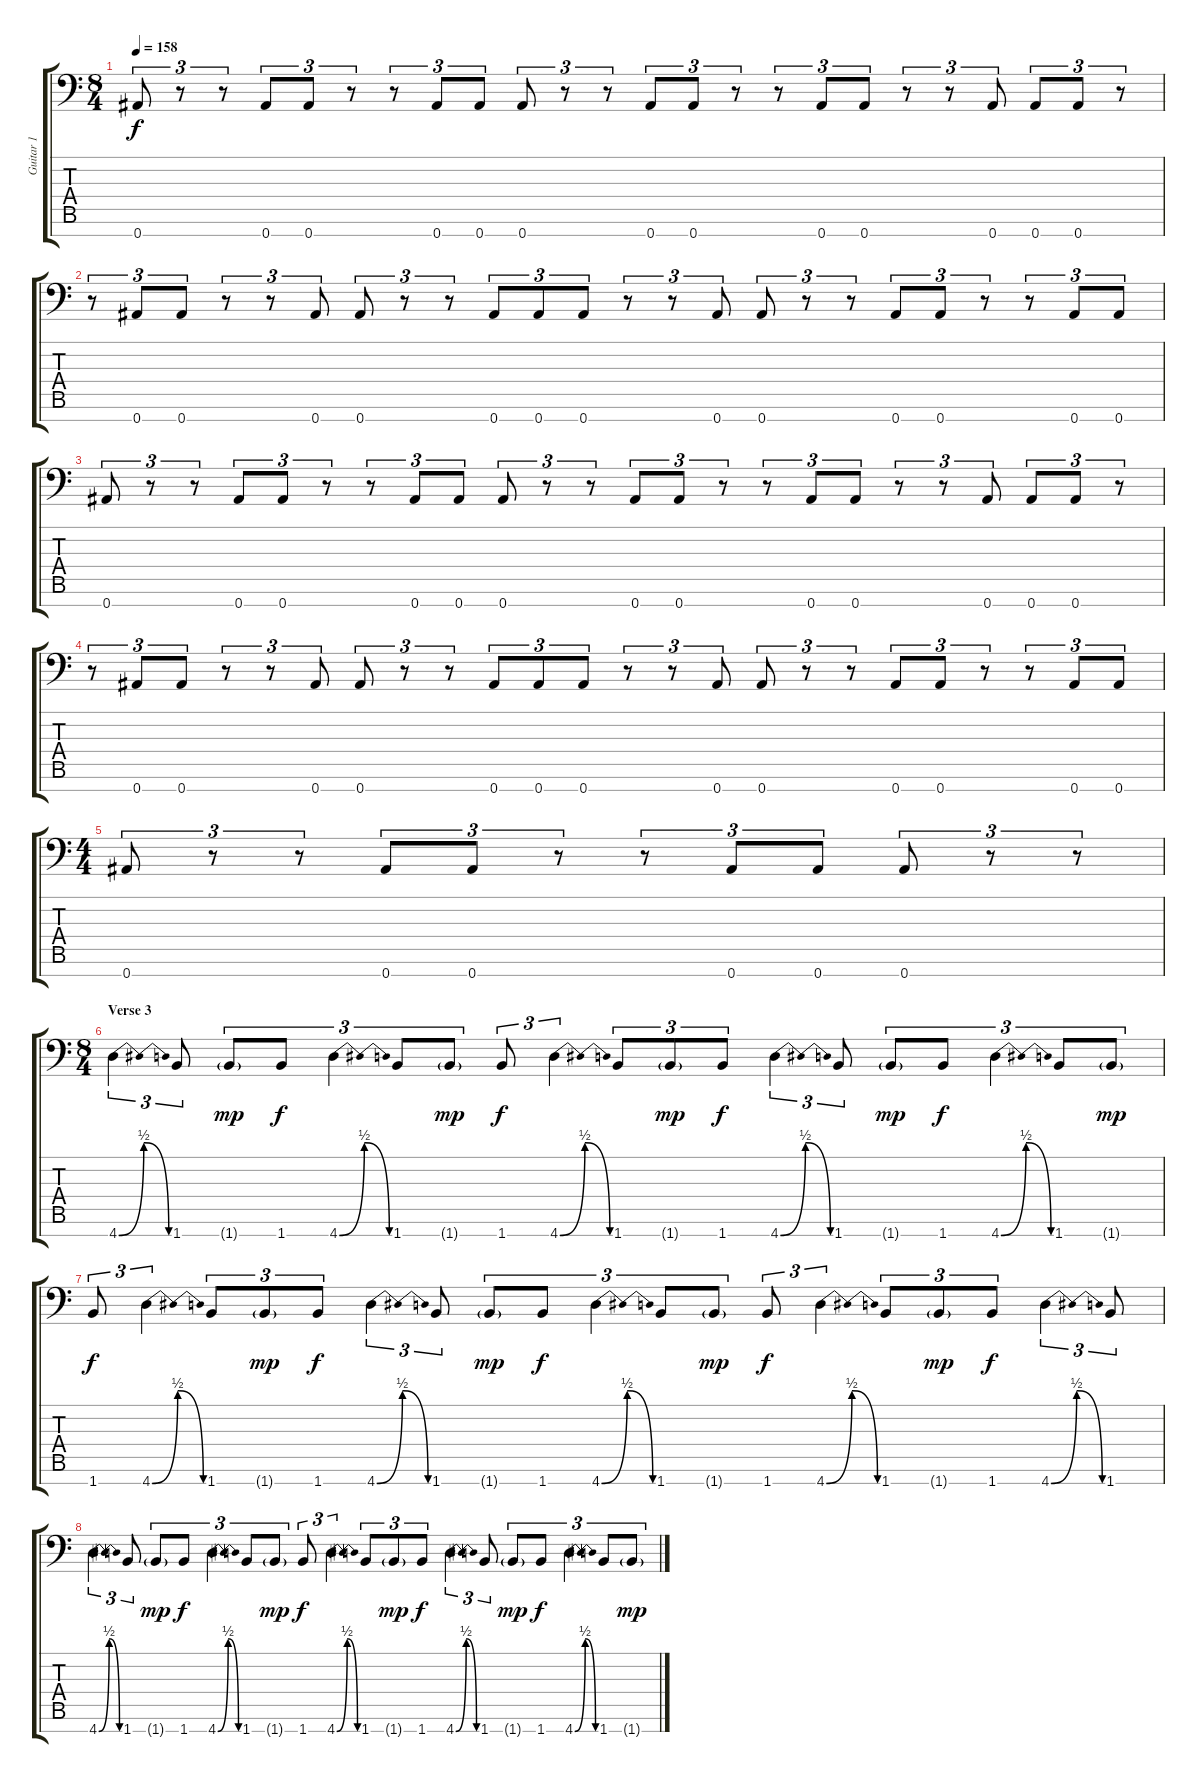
\track ("Guitar 1" "Guitar 1") {instrument acousticguitarsteel}
\staff {score tabs}
\tuning (Eb4 Bb3 Gb3 Db3 Ab2 Eb2 Bb1) {hide}
\ts (8 4)
\tempo 158
\clef f4
\ks c
0.7.8{tu (3 2) dy f} r.8{tu (3 2)} r.8{tu (3 2)} 0.7.8{tu (3 2)} 0.7.8{tu (3 2)} r.8{tu (3 2)} r.8{tu (3 2)} 0.7.8{tu (3 2)} 0.7.8{tu (3 2)} 0.7.8{tu (3 2)} r.8{tu (3 2)} r.8{tu (3 2)} 0.7.8{tu (3 2)} 0.7.8{tu (3 2)} r.8{tu (3 2)} r.8{tu (3 2)} 0.7.8{tu (3 2)} 0.7.8{tu (3 2)} r.8{tu (3 2)} r.8{tu (3 2)} 0.7.8{tu (3 2)} 0.7.8{tu (3 2)} 0.7.8{tu (3 2)} r.8{tu (3 2)} |
r.8{tu (3 2)} 0.7.8{tu (3 2)} 0.7.8{tu (3 2)} r.8{tu (3 2)} r.8{tu (3 2)} 0.7.8{tu (3 2)} 0.7.8{tu (3 2)} r.8{tu (3 2)} r.8{tu (3 2)} 0.7.8{tu (3 2)} 0.7.8{tu (3 2)} 0.7.8{tu (3 2)} r.8{tu (3 2)} r.8{tu (3 2)} 0.7.8{tu (3 2)} 0.7.8{tu (3 2)} r.8{tu (3 2)} r.8{tu (3 2)} 0.7.8{tu (3 2)} 0.7.8{tu (3 2)} r.8{tu (3 2)} r.8{tu (3 2)} 0.7.8{tu (3 2)} 0.7.8{tu (3 2)} |
0.7.8{tu (3 2)} r.8{tu (3 2)} r.8{tu (3 2)} 0.7.8{tu (3 2)} 0.7.8{tu (3 2)} r.8{tu (3 2)} r.8{tu (3 2)} 0.7.8{tu (3 2)} 0.7.8{tu (3 2)} 0.7.8{tu (3 2)} r.8{tu (3 2)} r.8{tu (3 2)} 0.7.8{tu (3 2)} 0.7.8{tu (3 2)} r.8{tu (3 2)} r.8{tu (3 2)} 0.7.8{tu (3 2)} 0.7.8{tu (3 2)} r.8{tu (3 2)} r.8{tu (3 2)} 0.7.8{tu (3 2)} 0.7.8{tu (3 2)} 0.7.8{tu (3 2)} r.8{tu (3 2)} |
r.8{tu (3 2)} 0.7.8{tu (3 2)} 0.7.8{tu (3 2)} r.8{tu (3 2)} r.8{tu (3 2)} 0.7.8{tu (3 2)} 0.7.8{tu (3 2)} r.8{tu (3 2)} r.8{tu (3 2)} 0.7.8{tu (3 2)} 0.7.8{tu (3 2)} 0.7.8{tu (3 2)} r.8{tu (3 2)} r.8{tu (3 2)} 0.7.8{tu (3 2)} 0.7.8{tu (3 2)} r.8{tu (3 2)} r.8{tu (3 2)} 0.7.8{tu (3 2)} 0.7.8{tu (3 2)} r.8{tu (3 2)} r.8{tu (3 2)} 0.7.8{tu (3 2)} 0.7.8{tu (3 2)} |
\ts (4 4)
0.7.8{tu (3 2)} r.8{tu (3 2)} r.8{tu (3 2)} 0.7.8{tu (3 2)} 0.7.8{tu (3 2)} r.8{tu (3 2)} r.8{tu (3 2)} 0.7.8{tu (3 2)} 0.7.8{tu (3 2)} 0.7.8{tu (3 2)} r.8{tu (3 2)} r.8{tu (3 2)} |
\ts (8 4)
\section ("" "Verse 3")
4.7{be (bendrelease 0 0 30 2 30 2 60 0)}.4{tu (3 2)} 1.7.8{tu (3 2)} 1.7{g}.8{tu (3 2) dy mp} 1.7.8{tu (3 2) dy f} 4.7{be (bendrelease 0 0 30 2 30 2 60 0)}.4{tu (3 2)} 1.7.8{tu (3 2)} 1.7{g}.8{tu (3 2) dy mp} 1.7.8{tu (3 2) dy f} 4.7{be (bendrelease 0 0 30 2 30 2 60 0)}.4{tu (3 2)} 1.7.8{tu (3 2)} 1.7{g}.8{tu (3 2) dy mp} 1.7.8{tu (3 2) dy f} 4.7{be (bendrelease 0 0 30 2 30 2 60 0)}.4{tu (3 2)} 1.7.8{tu (3 2)} 1.7{g}.8{tu (3 2) dy mp} 1.7.8{tu (3 2) dy f} 4.7{be (bendrelease 0 0 30 2 30 2 60 0)}.4{tu (3 2)} 1.7.8{tu (3 2)} 1.7{g}.8{tu (3 2) dy mp} |
1.7.8{tu (3 2) dy f} 4.7{be (bendrelease 0 0 30 2 30 2 60 0)}.4{tu (3 2)} 1.7.8{tu (3 2)} 1.7{g}.8{tu (3 2) dy mp} 1.7.8{tu (3 2) dy f} 4.7{be (bendrelease 0 0 30 2 30 2 60 0)}.4{tu (3 2)} 1.7.8{tu (3 2)} 1.7{g}.8{tu (3 2) dy mp} 1.7.8{tu (3 2) dy f} 4.7{be (bendrelease 0 0 30 2 30 2 60 0)}.4{tu (3 2)} 1.7.8{tu (3 2)} 1.7{g}.8{tu (3 2) dy mp} 1.7.8{tu (3 2) dy f} 4.7{be (bendrelease 0 0 30 2 30 2 60 0)}.4{tu (3 2)} 1.7.8{tu (3 2)} 1.7{g}.8{tu (3 2) dy mp} 1.7.8{tu (3 2) dy f} 4.7{be (bendrelease 0 0 30 2 30 2 60 0)}.4{tu (3 2)} 1.7.8{tu (3 2)} |
4.7{be (bendrelease 0 0 30 2 30 2 60 0)}.4{tu (3 2)} 1.7.8{tu (3 2)} 1.7{g}.8{tu (3 2) dy mp} 1.7.8{tu (3 2) dy f} 4.7{be (bendrelease 0 0 30 2 30 2 60 0)}.4{tu (3 2)} 1.7.8{tu (3 2)} 1.7{g}.8{tu (3 2) dy mp} 1.7.8{tu (3 2) dy f} 4.7{be (bendrelease 0 0 30 2 30 2 60 0)}.4{tu (3 2)} 1.7.8{tu (3 2)} 1.7{g}.8{tu (3 2) dy mp} 1.7.8{tu (3 2) dy f} 4.7{be (bendrelease 0 0 30 2 30 2 60 0)}.4{tu (3 2)} 1.7.8{tu (3 2)} 1.7{g}.8{tu (3 2) dy mp} 1.7.8{tu (3 2) dy f} 4.7{be (bendrelease 0 0 30 2 30 2 60 0)}.4{tu (3 2)} 1.7.8{tu (3 2)} 1.7{g}.8{tu (3 2) dy mp}
